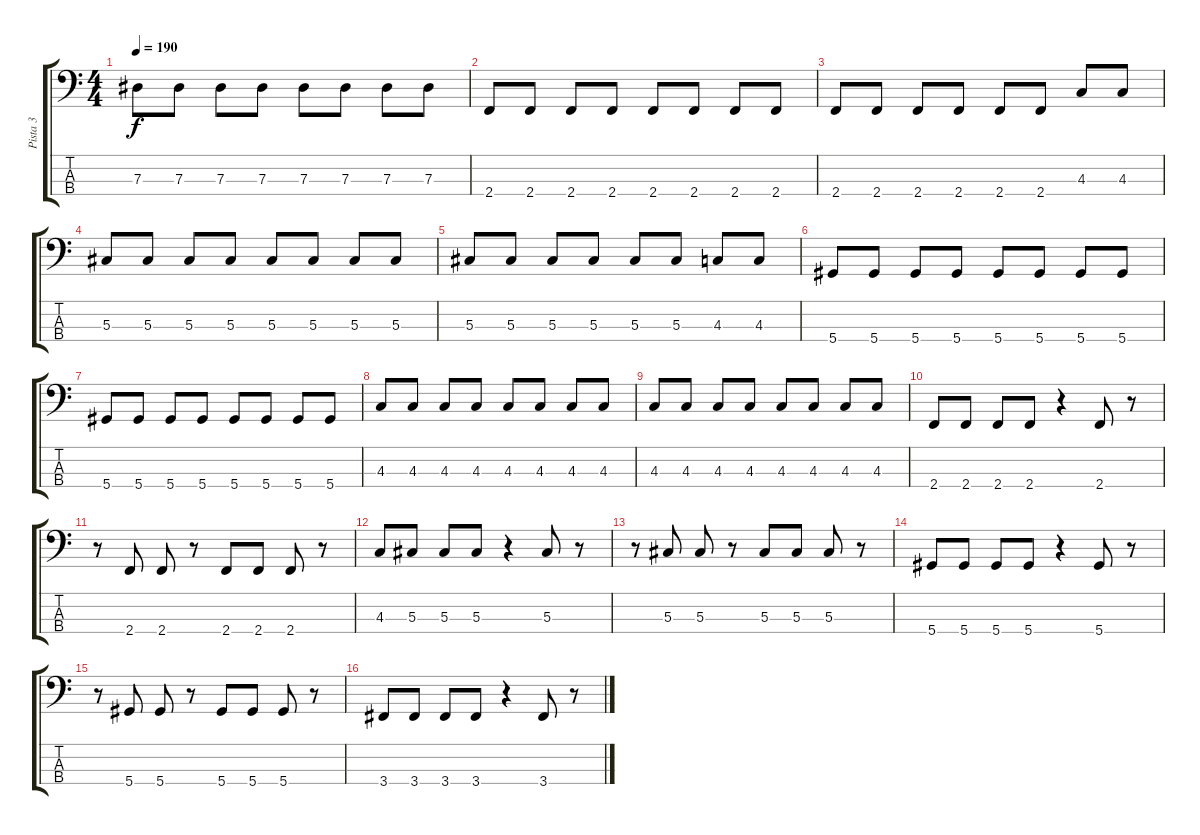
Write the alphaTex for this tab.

\track ("Pista 3" "Pista 3") {instrument electricbasspick}
\staff {score tabs}
\tuning (Gb2 Db2 Ab1 Eb1) {hide}
\ts (4 4)
\tempo 190
\clef f4
\ks c
7.3.8{dy f} 7.3.8 7.3.8 7.3.8 7.3.8 7.3.8 7.3.8 7.3.8 |
2.4.8 2.4.8 2.4.8 2.4.8 2.4.8 2.4.8 2.4.8 2.4.8 |
2.4.8 2.4.8 2.4.8 2.4.8 2.4.8 2.4.8 4.3.8 4.3.8 |
5.3.8 5.3.8 5.3.8 5.3.8 5.3.8 5.3.8 5.3.8 5.3.8 |
5.3.8 5.3.8 5.3.8 5.3.8 5.3.8 5.3.8 4.3.8 4.3.8 |
5.4.8 5.4.8 5.4.8 5.4.8 5.4.8 5.4.8 5.4.8 5.4.8 |
5.4.8 5.4.8 5.4.8 5.4.8 5.4.8 5.4.8 5.4.8 5.4.8 |
4.3.8 4.3.8 4.3.8 4.3.8 4.3.8 4.3.8 4.3.8 4.3.8 |
4.3.8 4.3.8 4.3.8 4.3.8 4.3.8 4.3.8 4.3.8 4.3.8 |
2.4.8 2.4.8 2.4.8 2.4.8 r.4 2.4.8 r.8 |
r.8 2.4.8 2.4.8 r.8 2.4.8 2.4.8 2.4.8 r.8 |
4.3.8 5.3.8 5.3.8 5.3.8 r.4 5.3.8 r.8 |
r.8 5.3.8 5.3.8 r.8 5.3.8 5.3.8 5.3.8 r.8 |
5.4.8 5.4.8 5.4.8 5.4.8 r.4 5.4.8 r.8 |
r.8 5.4.8 5.4.8 r.8 5.4.8 5.4.8 5.4.8 r.8 |
3.4.8 3.4.8 3.4.8 3.4.8 r.4 3.4.8 r.8
